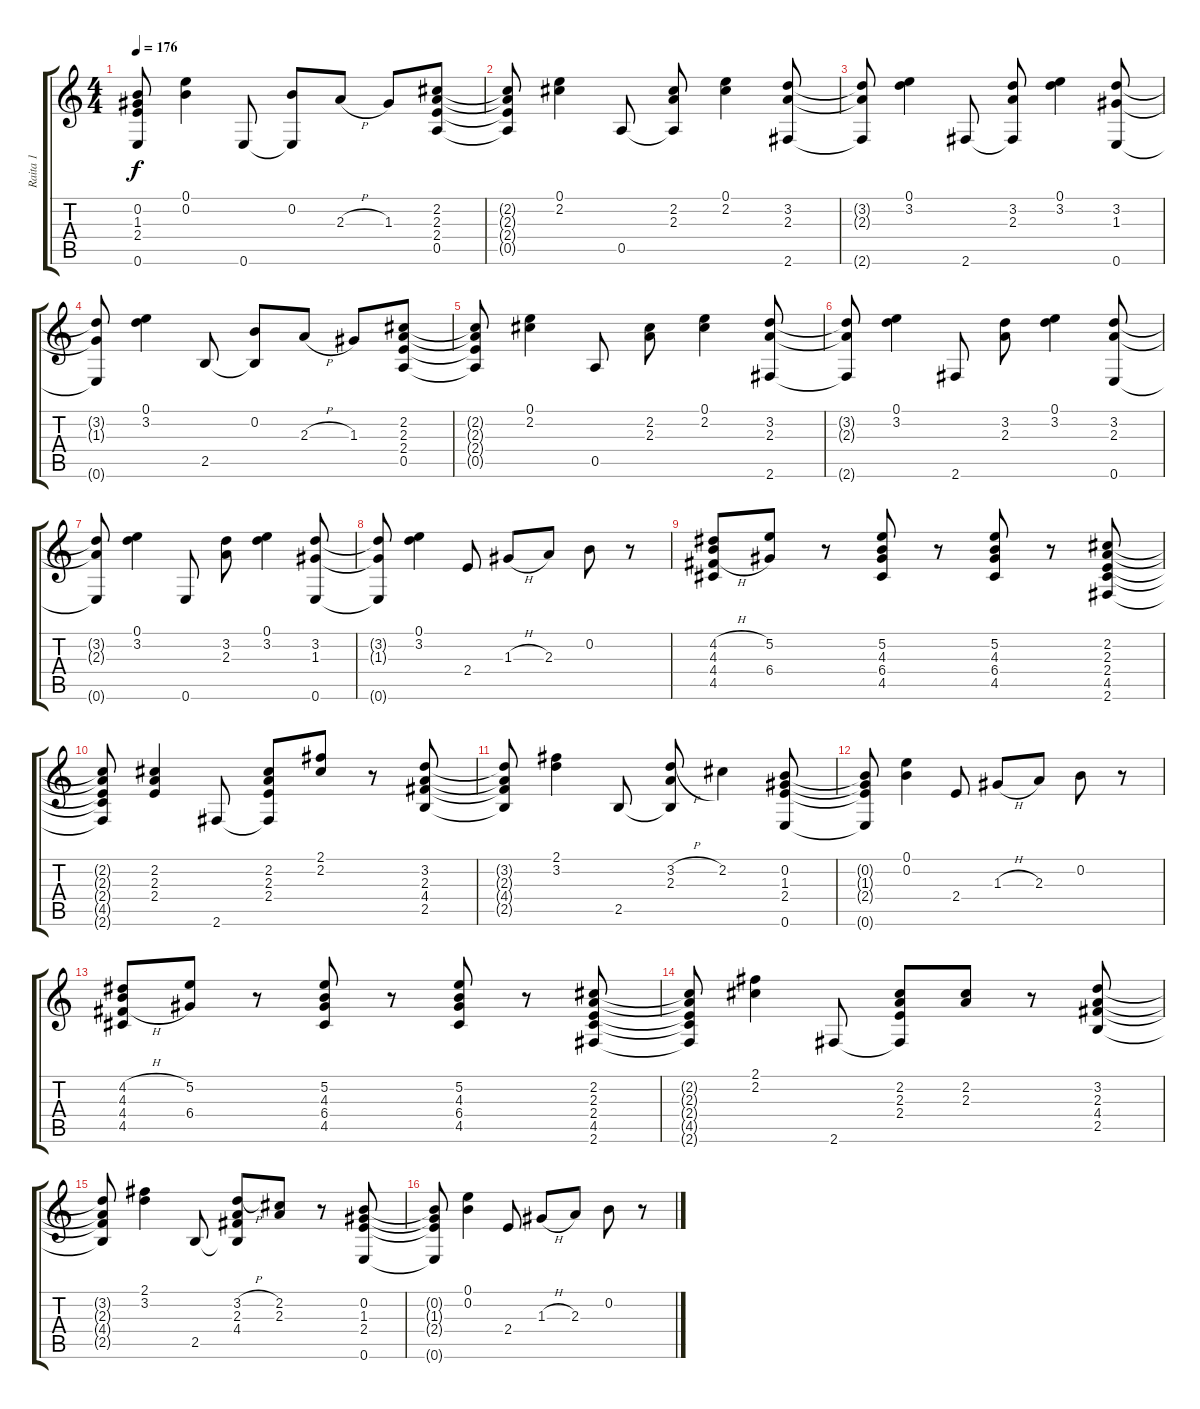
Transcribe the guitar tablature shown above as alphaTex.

\track ("Raita 1" "Raita 1") {instrument acousticguitarnylon}
\staff {score tabs}
\tuning (E4 B3 G3 D3 A2 E2) {hide}
\ts (4 4)
\tempo 176
\clef g2
\ks c
(0.2{t} 1.3{t} 2.4{t} 0.6{t}).8{dy f} (0.1 0.2).4 0.6.8 (0.2 0.6{t}).8 2.3{h}.8 1.3.8 (2.2 2.3 2.4 0.5).8 |
(2.2{t} 2.3{t} 2.4{t} 0.5{t}).8 (0.1 2.2).4 0.5.8 (2.2 2.3 0.5{t}).8 (0.1 2.2).4 (3.2 2.3 2.6).8 |
(3.2{t} 2.3{t} 2.6{t}).8 (0.1 3.2).4 2.6.8 (3.2 2.3 2.6{t}).8 (0.1 3.2).4 (3.2 1.3 0.6).8 |
(3.2{t} 1.3{t} 0.6{t}).8 (0.1 3.2).4 2.5.8 (0.2 2.5{t}).8 2.3{h}.8 1.3.8 (2.2 2.3 2.4 0.5).8 |
(2.2{t} 2.3{t} 2.4{t} 0.5{t}).8 (0.1 2.2).4 0.5.8 (2.2 2.3).8 (0.1 2.2).4 (3.2 2.3 2.6).8 |
(3.2{t} 2.3{t} 2.6{t}).8 (0.1 3.2).4 2.6.8 (3.2 2.3).8 (0.1 3.2).4 (3.2 2.3 0.6).8 |
(3.2{t} 2.3{t} 0.6{t}).8 (0.1 3.2).4 0.6.8 (3.2 2.3).8 (0.1 3.2).4 (3.2 1.3 0.6).8 |
(3.2{t} 1.3{t} 0.6{t}).8 (0.1 3.2).4 2.4.8 1.3{h}.8 2.3.8 0.2.8 r.8 |
(4.2{h} 4.3 4.4{h} 4.5).8 (5.2 6.4).8 r.8 (5.2 4.3 6.4 4.5).8 r.8 (5.2 4.3 6.4 4.5).8 r.8 (2.2 2.3 2.4 4.5 2.6).8 |
(2.2{t} 2.3{t} 2.4{t} 4.5{t} 2.6{t}).8 (2.2 2.3 2.4).4 2.6.8 (2.2 2.3 2.4 2.6{t}).8 (2.1 2.2).8 r.8 (3.2 2.3 4.4 2.5).8 |
(3.2{t} 2.3{t} 4.4{t} 2.5{t}).8 (2.1 3.2).4 2.5.8 (3.2{h} 2.3 2.5{t}).8 2.2.4 (0.2 1.3 2.4 0.6).8 |
(0.2{t} 1.3{t} 2.4{t} 0.6{t}).8 (0.1 0.2).4 2.4.8 1.3{h}.8 2.3.8 0.2.8 r.8 |
(4.2{h} 4.3 4.4{h} 4.5).8 (5.2 6.4).8 r.8 (5.2 4.3 6.4 4.5).8 r.8 (5.2 4.3 6.4 4.5).8 r.8 (2.2 2.3 2.4 4.5 2.6).8 |
(2.2{t} 2.3{t} 2.4{t} 4.5{t} 2.6{t}).8 (2.1 2.2).4 2.6.8 (2.2 2.3 2.4 2.6{t}).8 (2.2 2.3).8 r.8 (3.2 2.3 4.4 2.5).8 |
(3.2{t} 2.3{t} 4.4{t} 2.5{t}).8 (2.1 3.2).4 2.5.8 (3.2{h} 2.3 4.4 2.5{t}).8 (2.2 2.3).8 r.8 (0.2 1.3 2.4 0.6).8 |
(0.2{t} 1.3{t} 2.4{t} 0.6{t}).8 (0.1 0.2).4 2.4.8 1.3{h}.8 2.3.8 0.2.8 r.8
